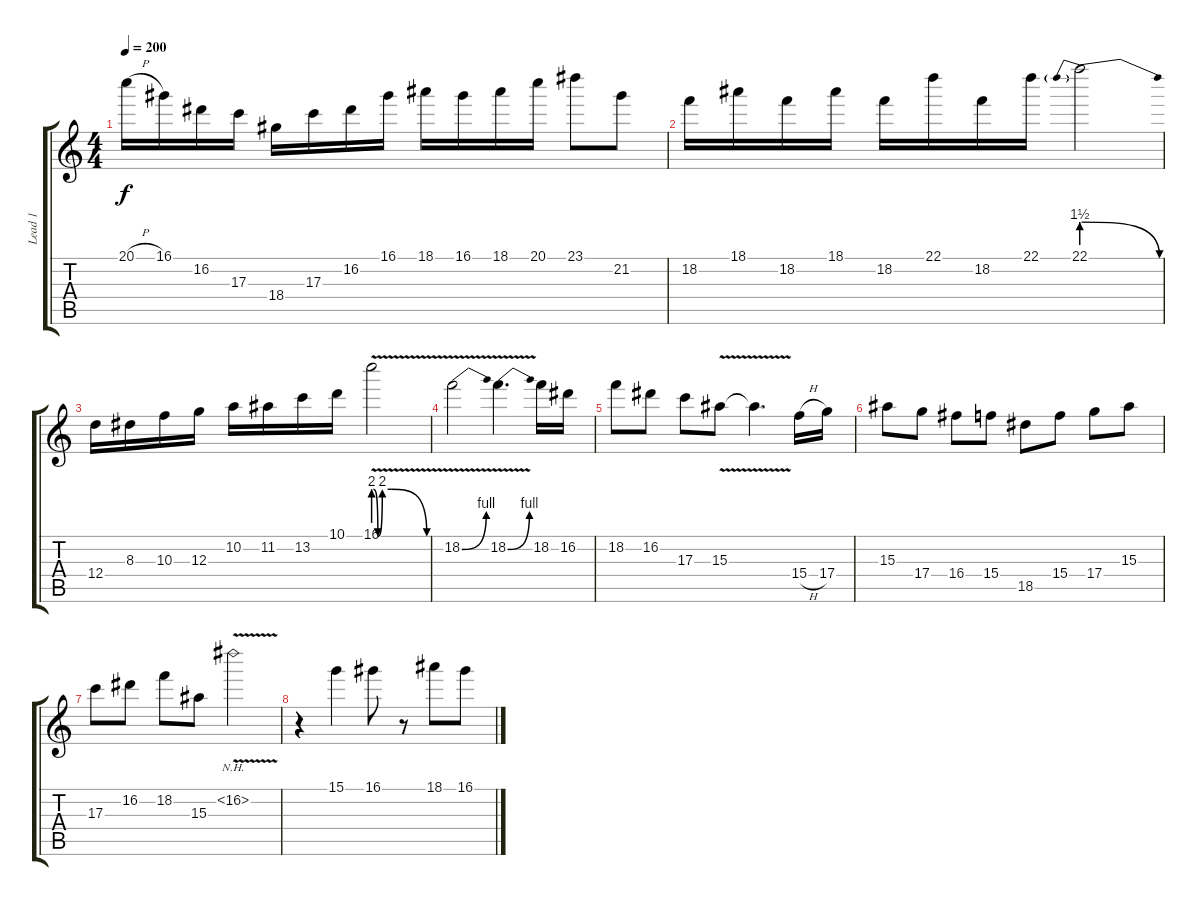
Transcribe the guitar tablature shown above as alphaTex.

\track ("Lead 1" "Lead 1") {instrument overdrivenguitar}
\staff {score tabs}
\tuning (E4 B3 G3 D3 A2 E2) {hide}
\ts (4 4)
\tempo 200
\clef g2
\ks c
20.1{h}.16{dy f} 16.1.16 16.2.16 17.3.16 18.4.16 17.3.16 16.2.16 16.1.16 18.1.16 16.1.16 18.1.16 20.1.16 23.1.8 21.2.8 |
18.2.16 18.1.16 18.2.16 18.1.16 18.2.16 22.1.16 18.2.16 22.1.16 22.1{be (prebendrelease 0 6 60 0)}.2 |
12.4.16 8.3.16 10.3.16 12.3.16 10.2.16 11.2.16 13.2.16 10.1.16 16.1{be (custom 0 8 5 0 10 8 20 8 60 0) v}.2 |
\section ("" "")
18.2{be (bend 0 0 60 4) v}.2 18.2{be (bend 0 0 60 4) v}.4{d} 18.2.16 16.2.16 |
18.2.8 16.2.8 17.3.8 15.3{v}.8 15.3{t}.4{d} 15.4{h}.16 17.4.16 |
15.3.8 17.4.8 16.4.8 15.4.8 18.5.8 15.4.8 17.4.8 15.3.8 |
17.3.8 16.2.8 18.2.8 15.3.8 16.2{nh v}.2 |
r.4 15.1.4 16.1.8 r.8 18.1.8 16.1.8
